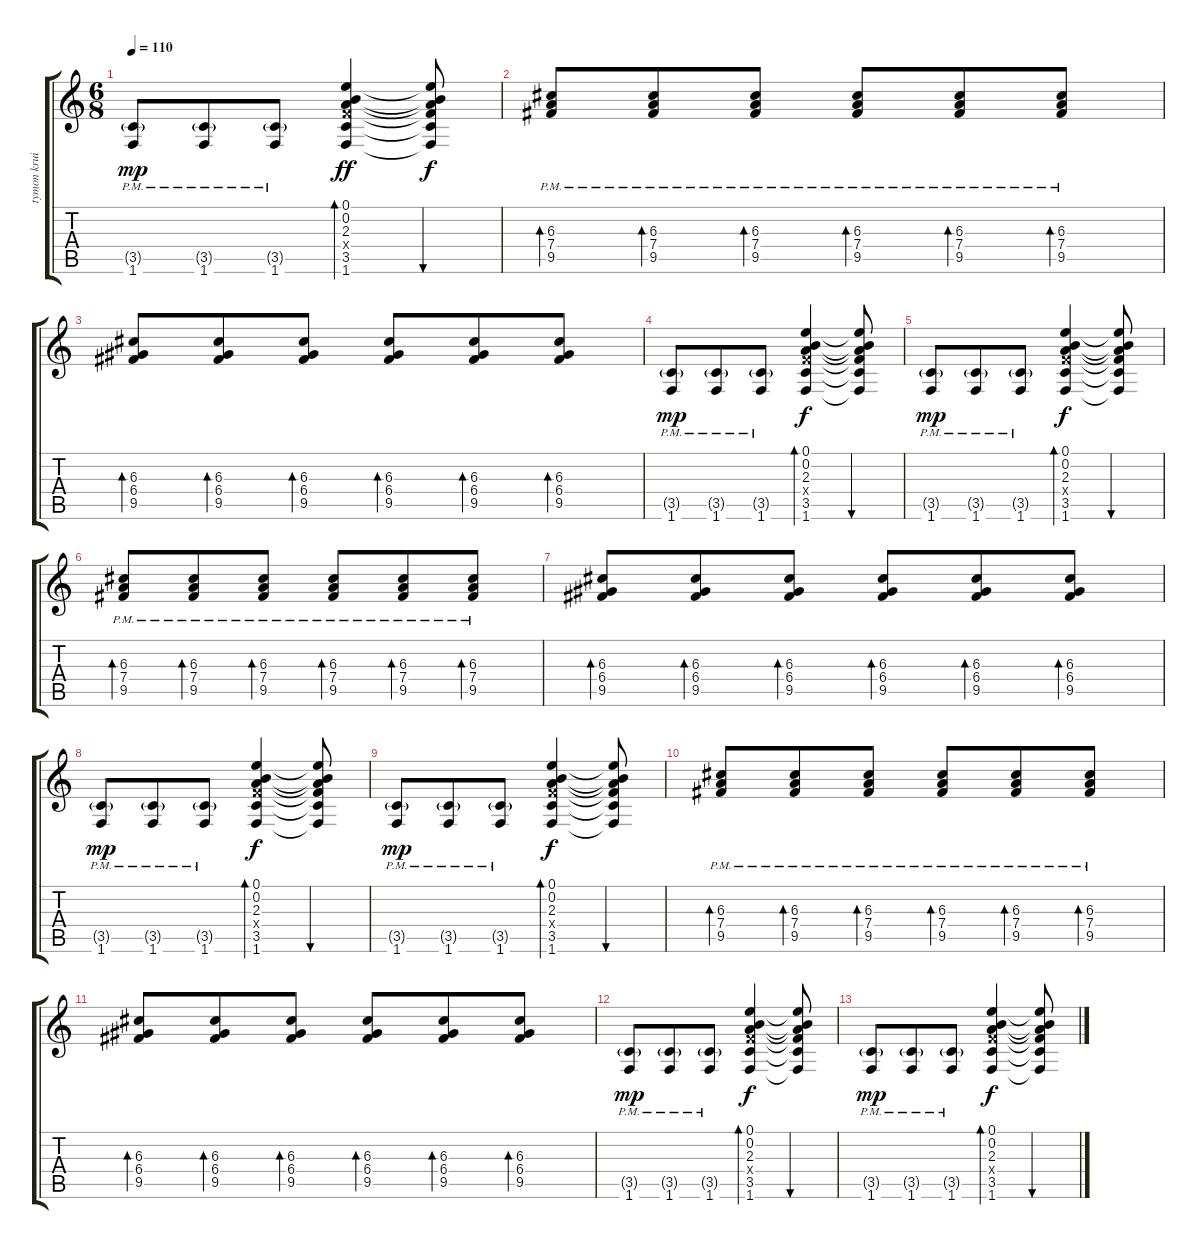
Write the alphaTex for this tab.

\track ("tymon kruidenier" "tymon krui") {instrument distortionguitar}
\staff {score tabs}
\tuning (E4 B3 G3 D3 A2 E2) {hide}
\ts (6 8)
\tempo 110
\clef g2
\ks c
(3.5{g} 1.6{pm}).8{dy mp} (3.5{g} 1.6{pm}).8 (3.5{g} 1.6{pm}).8 (0.1 0.2 2.3 3.4{x} 3.5 1.6).4{bd 30 dy ff} (0.1{t} 0.2{t} 2.3{t} 3.4{t} 3.5{t} 1.6{t}).8{bu 30 dy f} |
(6.3 7.4{pm} 9.5{pm}).8{bd 60 volume 6} (6.3 7.4{pm} 9.5{pm}).8{bd 60 volume 13} (6.3 7.4{pm} 9.5{pm}).8{bd 60} (6.3 7.4{pm} 9.5{pm}).8{bd 60} (6.3 7.4{pm} 9.5{pm}).8{bd 60} (6.3 7.4{pm} 9.5{pm}).8{bd 60} |
(6.3 6.4 9.5).8{bd 60 volume 13} (6.3 6.4 9.5).8{bd 60} (6.3 6.4 9.5).8{bd 60} (6.3 6.4 9.5).8{bd 60} (6.3 6.4 9.5).8{bd 60} (6.3 6.4 9.5).8{bd 60} |
(3.5{g} 1.6{pm}).8{dy mp volume 11} (3.5{g} 1.6{pm}).8 (3.5{g} 1.6{pm}).8 (0.1 0.2 2.3 3.4{x} 3.5 1.6).4{bd 30 dy f} (0.1{t} 0.2{t} 2.3{t} 3.4{t} 3.5{t} 1.6{t}).8{bu 30} |
(3.5{g} 1.6{pm}).8{dy mp} (3.5{g} 1.6{pm}).8 (3.5{g} 1.6{pm}).8 (0.1 0.2 2.3 3.4{x} 3.5 1.6).4{bd 30 dy f} (0.1{t} 0.2{t} 2.3{t} 3.4{t} 3.5{t} 1.6{t}).8{bu 30} |
(6.3 7.4{pm} 9.5{pm}).8{bd 60 volume 6} (6.3 7.4{pm} 9.5{pm}).8{bd 60 volume 13} (6.3 7.4{pm} 9.5{pm}).8{bd 60} (6.3 7.4{pm} 9.5{pm}).8{bd 60} (6.3 7.4{pm} 9.5{pm}).8{bd 60} (6.3 7.4{pm} 9.5{pm}).8{bd 60} |
(6.3 6.4 9.5).8{bd 60 volume 13} (6.3 6.4 9.5).8{bd 60} (6.3 6.4 9.5).8{bd 60} (6.3 6.4 9.5).8{bd 60} (6.3 6.4 9.5).8{bd 60} (6.3 6.4 9.5).8{bd 60} |
(3.5{g} 1.6{pm}).8{dy mp volume 11} (3.5{g} 1.6{pm}).8 (3.5{g} 1.6{pm}).8 (0.1 0.2 2.3 3.4{x} 3.5 1.6).4{bd 30 dy f} (0.1{t} 0.2{t} 2.3{t} 3.4{t} 3.5{t} 1.6{t}).8{bu 30} |
(3.5{g} 1.6{pm}).8{dy mp} (3.5{g} 1.6{pm}).8 (3.5{g} 1.6{pm}).8 (0.1 0.2 2.3 3.4{x} 3.5 1.6).4{bd 30 dy f} (0.1{t} 0.2{t} 2.3{t} 3.4{t} 3.5{t} 1.6{t}).8{bu 30} |
(6.3 7.4{pm} 9.5{pm}).8{bd 60 volume 6} (6.3 7.4{pm} 9.5{pm}).8{bd 60 volume 13} (6.3 7.4{pm} 9.5{pm}).8{bd 60} (6.3 7.4{pm} 9.5{pm}).8{bd 60} (6.3 7.4{pm} 9.5{pm}).8{bd 60} (6.3 7.4{pm} 9.5{pm}).8{bd 60} |
(6.3 6.4 9.5).8{bd 60 volume 13} (6.3 6.4 9.5).8{bd 60} (6.3 6.4 9.5).8{bd 60} (6.3 6.4 9.5).8{bd 60} (6.3 6.4 9.5).8{bd 60} (6.3 6.4 9.5).8{bd 60} |
(3.5{g} 1.6{pm}).8{dy mp volume 13} (3.5{g} 1.6{pm}).8 (3.5{g} 1.6{pm}).8 (0.1 0.2 2.3 3.4{x} 3.5 1.6).4{bd 30 dy f} (0.1{t} 0.2{t} 2.3{t} 3.4{t} 3.5{t} 1.6{t}).8{bu 30} |
(3.5{g} 1.6{pm}).8{dy mp} (3.5{g} 1.6{pm}).8 (3.5{g} 1.6{pm}).8 (0.1 0.2 2.3 3.4{x} 3.5 1.6).4{bd 30 dy f} (0.1{t} 0.2{t} 2.3{t} 3.4{t} 3.5{t} 1.6{t}).8{bu 30}
